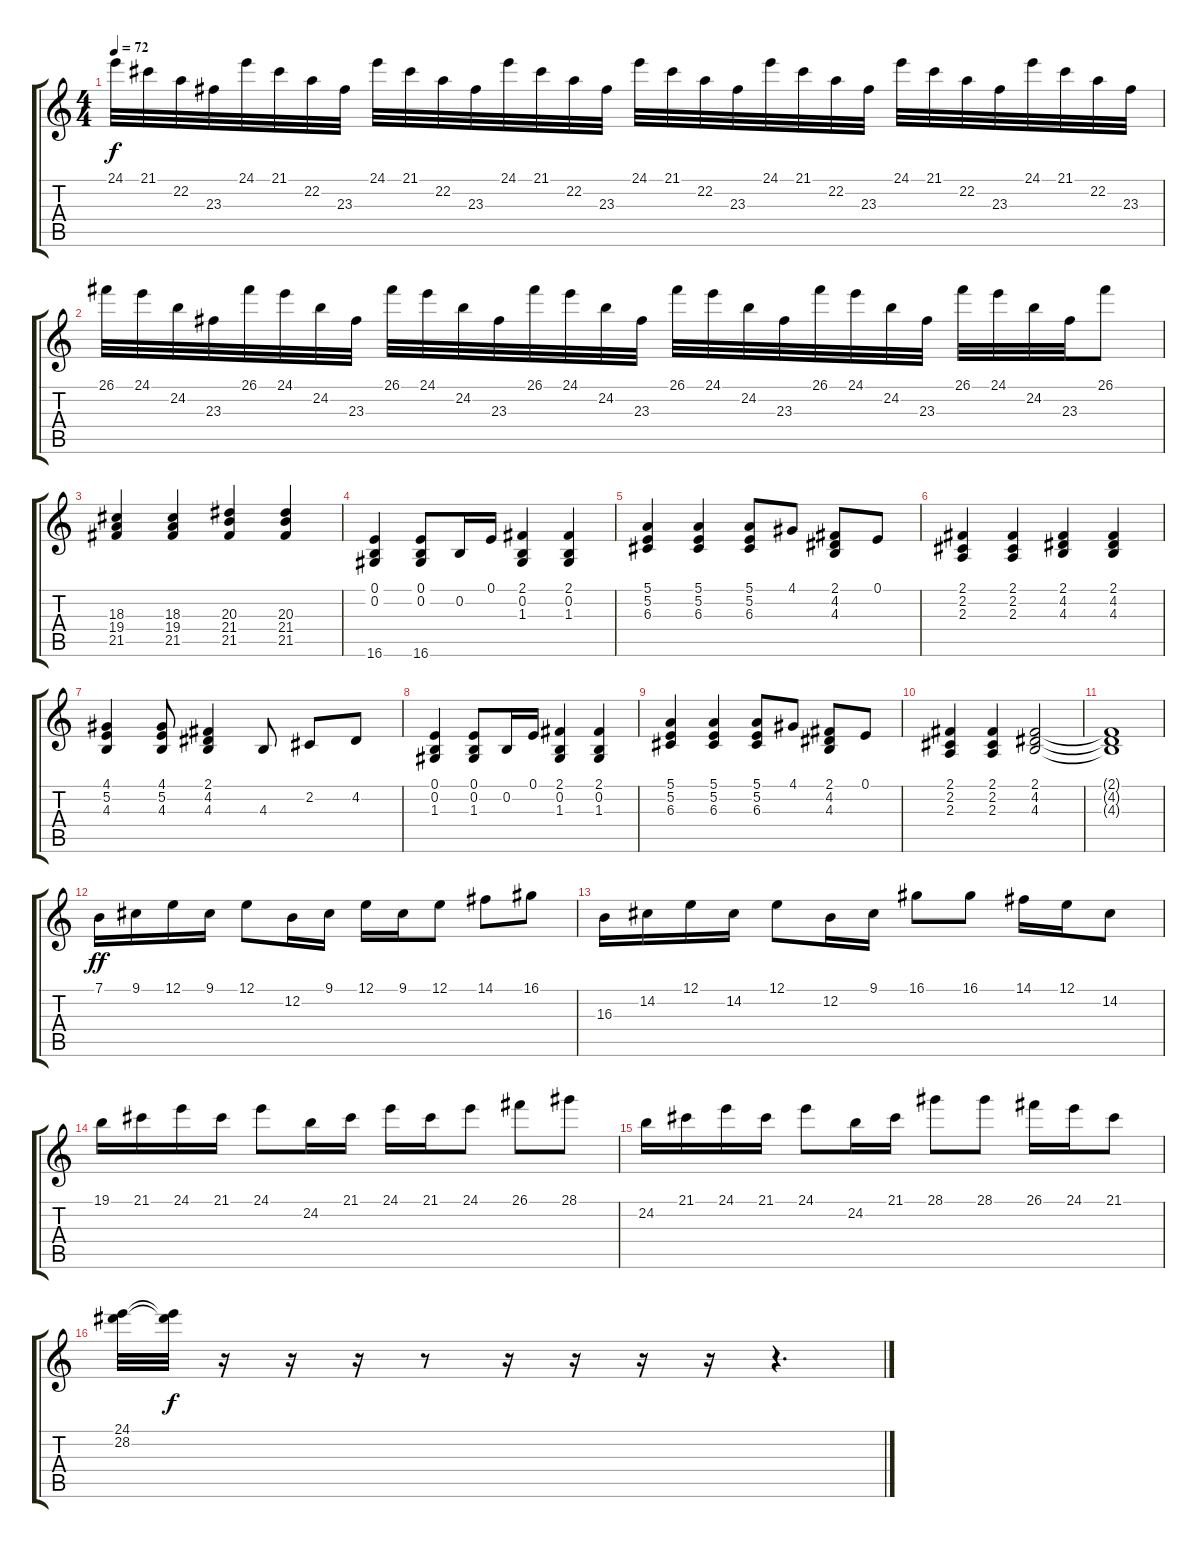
\track "" {instrument acousticgrandpiano}
\staff {score tabs}
\tuning (E4 B3 G3 D3 A2 E2) {hide}
\ts (4 4)
\tempo 72
\clef g2
\ks c
24.1.32{dy f} 21.1.32 22.2.32 23.3.32 24.1.32 21.1.32 22.2.32 23.3.32 24.1.32 21.1.32 22.2.32 23.3.32 24.1.32 21.1.32 22.2.32 23.3.32 24.1.32 21.1.32 22.2.32 23.3.32 24.1.32 21.1.32 22.2.32 23.3.32 24.1.32 21.1.32 22.2.32 23.3.32 24.1.32 21.1.32 22.2.32 23.3.32 |
26.1.32 24.1.32 24.2.32 23.3.32 26.1.32 24.1.32 24.2.32 23.3.32 26.1.32 24.1.32 24.2.32 23.3.32 26.1.32 24.1.32 24.2.32 23.3.32 26.1.32 24.1.32 24.2.32 23.3.32 26.1.32 24.1.32 24.2.32 23.3.32 26.1.32 24.1.32 24.2.32 23.3.32 26.1.8 |
(18.3 19.4 21.5).4 (18.3 19.4 21.5).4 (20.3 21.4 21.5).4 (20.3 21.4 21.5).4 |
(0.1 0.2 16.6).4 (0.1 0.2 16.6).8 0.2.16 0.1.16 (2.1 0.2 1.3).4 (2.1 0.2 1.3).4 |
(5.1 5.2 6.3).4 (5.1 5.2 6.3).4 (5.1 5.2 6.3).8 4.1.8 (2.1 4.2 4.3).8 0.1.8 |
(2.1 2.2 2.3).4 (2.1 2.2 2.3).4 (2.1 4.2 4.3).4 (2.1 4.2 4.3).4 |
(4.1 5.2 4.3).4 (4.1 5.2 4.3).8 (2.1 4.2 4.3).4 4.3.8 2.2.8 4.2.8 |
(0.1 0.2 1.3).4 (0.1 0.2 1.3).8 0.2.16 0.1.16 (2.1 0.2 1.3).4 (2.1 0.2 1.3).4 |
(5.1 5.2 6.3).4 (5.1 5.2 6.3).4 (5.1 5.2 6.3).8 4.1.8 (2.1 4.2 4.3).8 0.1.8 |
(2.1 2.2 2.3).4 (2.1 2.2 2.3).4 (2.1 4.2 4.3).2 |
(2.1{t} 4.2{t} 4.3{t}).1 |
7.1.16{dy ff} 9.1.16 12.1.16 9.1.16 12.1.8 12.2.16 9.1.16 12.1.16 9.1.16 12.1.8 14.1.8 16.1.8 |
16.3.16 14.2.16 12.1.16 14.2.16 12.1.8 12.2.16 9.1.16 16.1.8 16.1.8 14.1.16 12.1.16 14.2.8 |
19.1.16 21.1.16 24.1.16 21.1.16 24.1.8 24.2.16 21.1.16 24.1.16 21.1.16 24.1.8 26.1.8 28.1.8 |
24.2.16 21.1.16 24.1.16 21.1.16 24.1.8 24.2.16 21.1.16 28.1.8 28.1.8 26.1.16 24.1.16 21.1.8 |
(24.1 28.2).32 (24.1{t} 28.2{t}).32{dy f} r.16 r.16 r.16 r.8 r.16 r.16 r.16 r.16 r.4{d}
